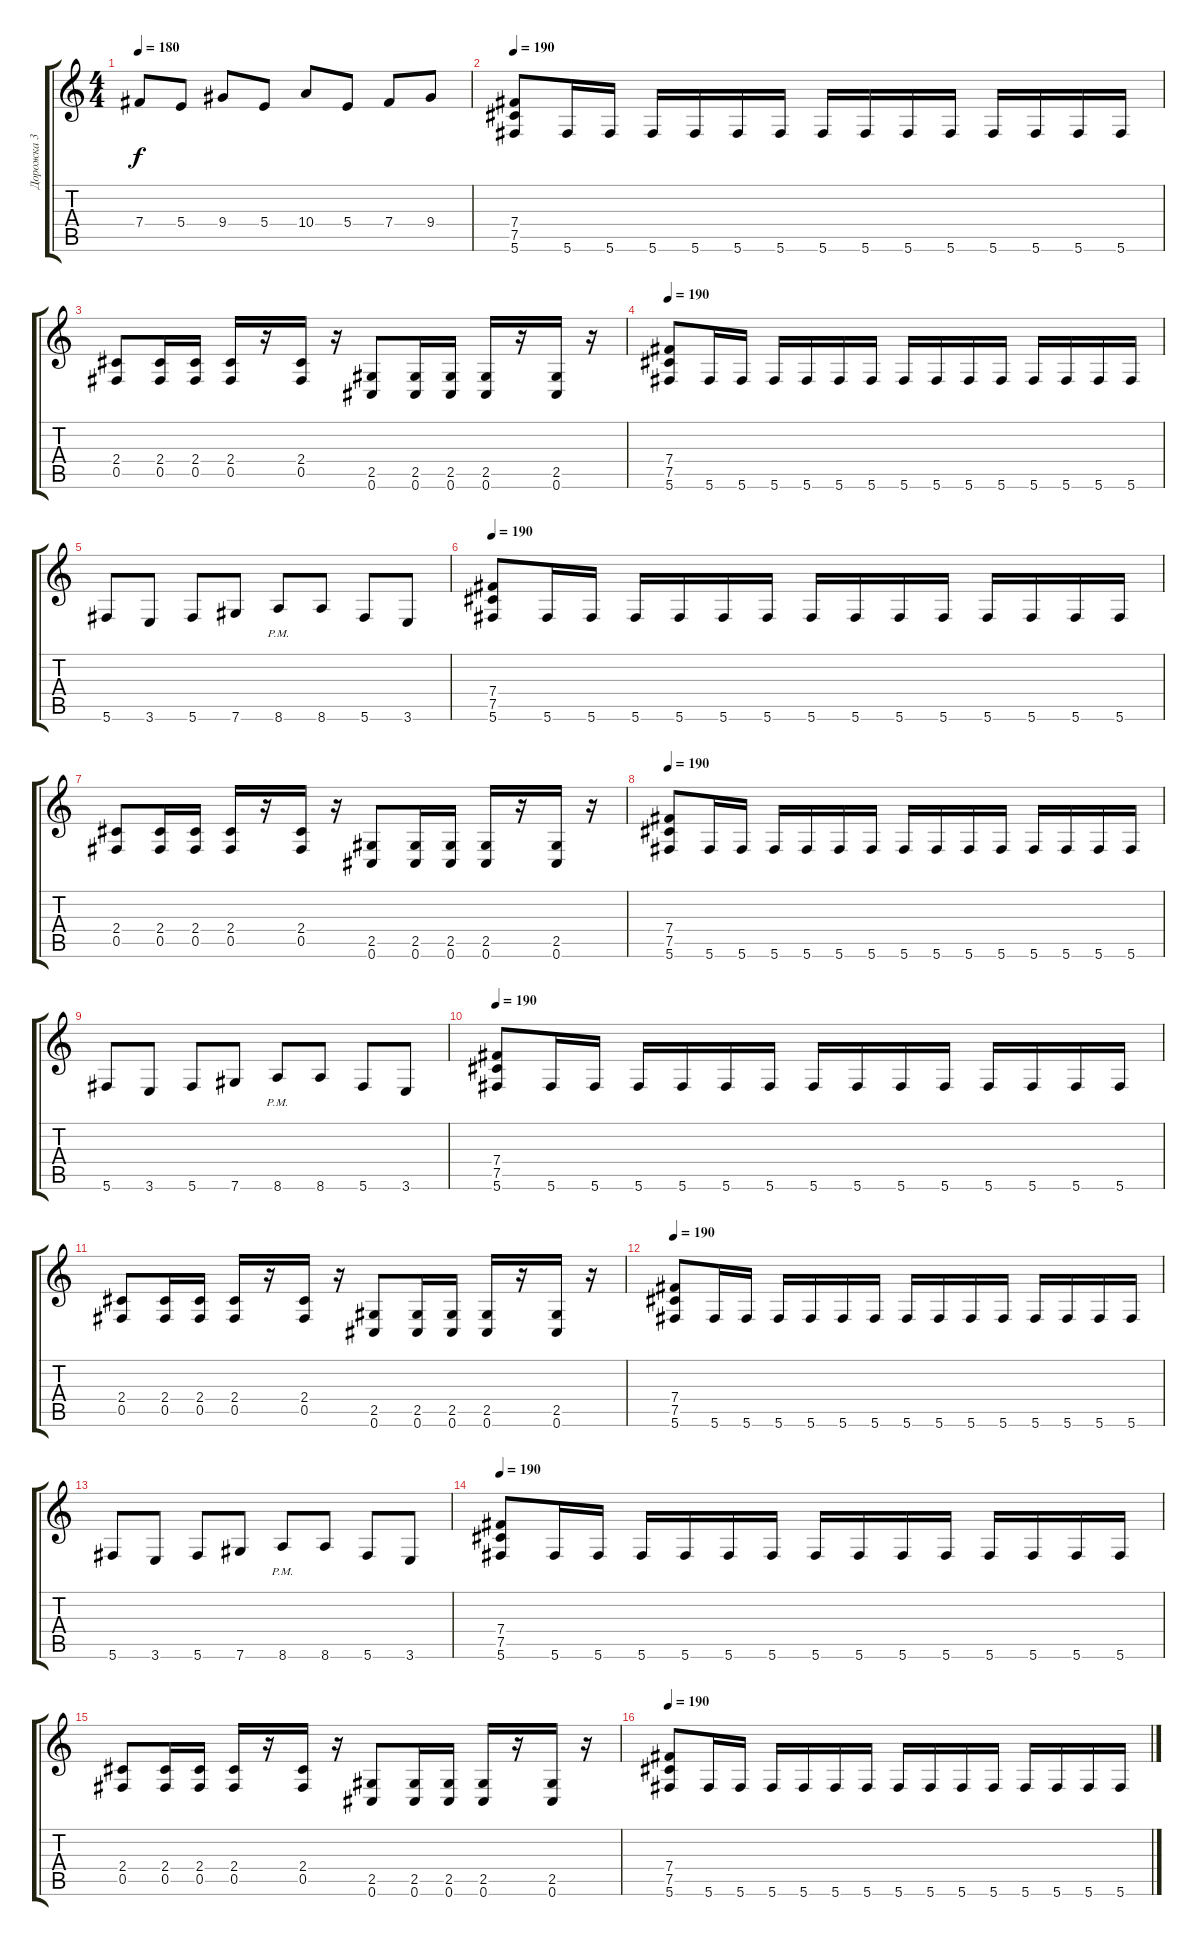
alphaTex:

\track ("Дорожка 3" "Дорожка 3") {instrument overdrivenguitar}
\staff {score tabs}
\tuning (Db4 Ab3 E3 B2 Gb2 Db2) {hide}
\ts (4 4)
\tempo 180
\clef g2
\ks c
7.4.8{dy f} 5.4.8 9.4.8 5.4.8 10.4.8 5.4.8 7.4.8 9.4.8 |
\tempo 190
(7.4 7.5 5.6).8 5.6.16 5.6.16 5.6.16 5.6.16 5.6.16 5.6.16 5.6.16 5.6.16 5.6.16 5.6.16 5.6.16 5.6.16 5.6.16 5.6.16 |
(2.4 0.5).8 (2.4 0.5).16 (2.4 0.5).16 (2.4 0.5).16 r.16 (2.4 0.5).16 r.16 (2.5 0.6).8 (2.5 0.6).16 (2.5 0.6).16 (2.5 0.6).16 r.16 (2.5 0.6).16 r.16 |
\tempo 190
(7.4 7.5 5.6).8 5.6.16 5.6.16 5.6.16 5.6.16 5.6.16 5.6.16 5.6.16 5.6.16 5.6.16 5.6.16 5.6.16 5.6.16 5.6.16 5.6.16 |
5.6.8 3.6.8 5.6.8 7.6.8 8.6{pm}.8 8.6.8 5.6.8 3.6.8 |
\tempo 190
(7.4 7.5 5.6).8 5.6.16 5.6.16 5.6.16 5.6.16 5.6.16 5.6.16 5.6.16 5.6.16 5.6.16 5.6.16 5.6.16 5.6.16 5.6.16 5.6.16 |
(2.4 0.5).8 (2.4 0.5).16 (2.4 0.5).16 (2.4 0.5).16 r.16 (2.4 0.5).16 r.16 (2.5 0.6).8 (2.5 0.6).16 (2.5 0.6).16 (2.5 0.6).16 r.16 (2.5 0.6).16 r.16 |
\tempo 190
(7.4 7.5 5.6).8 5.6.16 5.6.16 5.6.16 5.6.16 5.6.16 5.6.16 5.6.16 5.6.16 5.6.16 5.6.16 5.6.16 5.6.16 5.6.16 5.6.16 |
5.6.8 3.6.8 5.6.8 7.6.8 8.6{pm}.8 8.6.8 5.6.8 3.6.8 |
\tempo 190
(7.4 7.5 5.6).8 5.6.16 5.6.16 5.6.16 5.6.16 5.6.16 5.6.16 5.6.16 5.6.16 5.6.16 5.6.16 5.6.16 5.6.16 5.6.16 5.6.16 |
(2.4 0.5).8 (2.4 0.5).16 (2.4 0.5).16 (2.4 0.5).16 r.16 (2.4 0.5).16 r.16 (2.5 0.6).8 (2.5 0.6).16 (2.5 0.6).16 (2.5 0.6).16 r.16 (2.5 0.6).16 r.16 |
\tempo 190
(7.4 7.5 5.6).8 5.6.16 5.6.16 5.6.16 5.6.16 5.6.16 5.6.16 5.6.16 5.6.16 5.6.16 5.6.16 5.6.16 5.6.16 5.6.16 5.6.16 |
5.6.8 3.6.8 5.6.8 7.6.8 8.6{pm}.8 8.6.8 5.6.8 3.6.8 |
\tempo 190
(7.4 7.5 5.6).8 5.6.16 5.6.16 5.6.16 5.6.16 5.6.16 5.6.16 5.6.16 5.6.16 5.6.16 5.6.16 5.6.16 5.6.16 5.6.16 5.6.16 |
(2.4 0.5).8 (2.4 0.5).16 (2.4 0.5).16 (2.4 0.5).16 r.16 (2.4 0.5).16 r.16 (2.5 0.6).8 (2.5 0.6).16 (2.5 0.6).16 (2.5 0.6).16 r.16 (2.5 0.6).16 r.16 |
\tempo 190
(7.4 7.5 5.6).8 5.6.16 5.6.16 5.6.16 5.6.16 5.6.16 5.6.16 5.6.16 5.6.16 5.6.16 5.6.16 5.6.16 5.6.16 5.6.16 5.6.16
